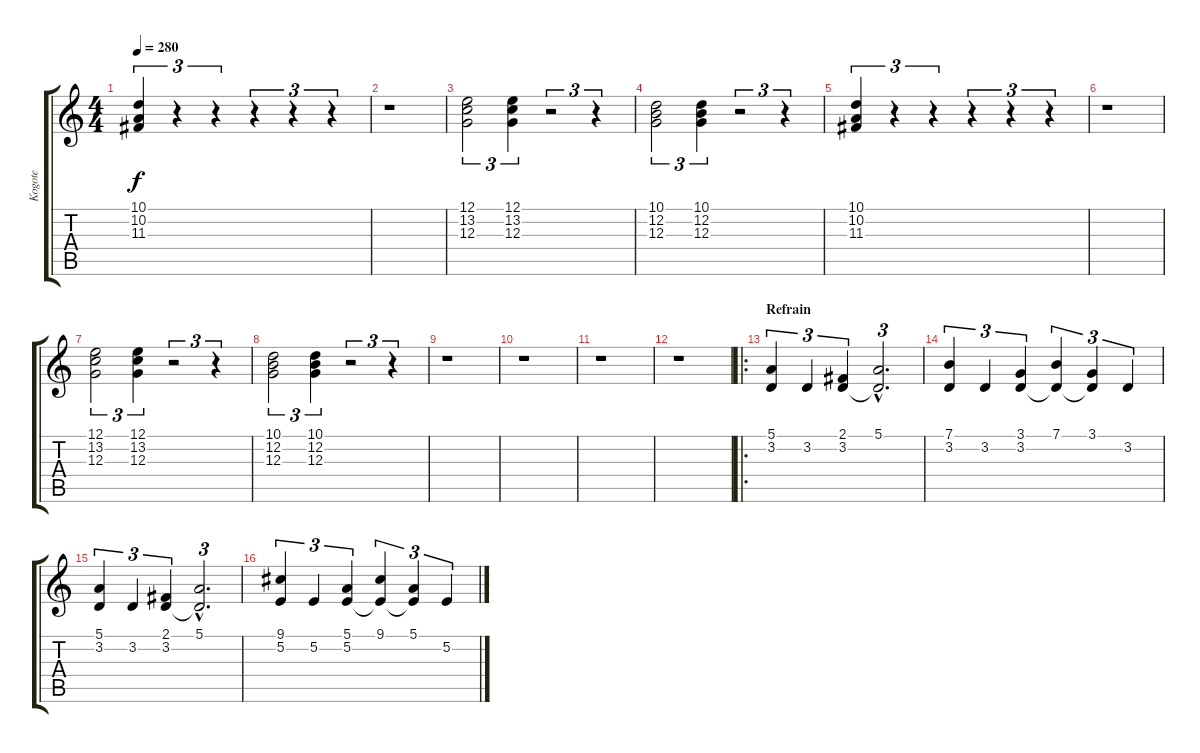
\track ("Kogote" "Kogote") {instrument accordion}
\staff {score tabs}
\tuning (E4 B3 G3 D3 A2 E2) {hide}
\ts (4 4)
\tempo 280
\clef g2
\ks c
(10.1 10.2 11.3).4{tu (3 2) dy f} r.4{tu (3 2)} r.4{tu (3 2)} r.4{tu (3 2)} r.4{tu (3 2)} r.4{tu (3 2)} |
r.1 |
(12.1 13.2 12.3).2{tu (3 2)} (12.1 13.2 12.3).4{tu (3 2)} r.2{tu (3 2)} r.4{tu (3 2)} |
(10.1 12.2 12.3).2{tu (3 2)} (10.1 12.2 12.3).4{tu (3 2)} r.2{tu (3 2)} r.4{tu (3 2)} |
(10.1 10.2 11.3).4{tu (3 2)} r.4{tu (3 2)} r.4{tu (3 2)} r.4{tu (3 2)} r.4{tu (3 2)} r.4{tu (3 2)} |
r.1 |
(12.1 13.2 12.3).2{tu (3 2)} (12.1 13.2 12.3).4{tu (3 2)} r.2{tu (3 2)} r.4{tu (3 2)} |
(10.1 12.2 12.3).2{tu (3 2)} (10.1 12.2 12.3).4{tu (3 2)} r.2{tu (3 2)} r.4{tu (3 2)} |
r.1 |
r.1 |
r.1 |
r.1 |
\ro
\section ("" "Refrain")
(5.1 3.2).4{tu (3 2)} 3.2.4{tu (3 2)} (2.1 3.2).4{tu (3 2)} (5.1{hac} 3.2{hac t}).2{d tu (3 2)} |
(7.1 3.2).4{tu (3 2)} 3.2.4{tu (3 2)} (3.1 3.2).4{tu (3 2)} (7.1 3.2{t}).4{tu (3 2)} (3.1 3.2{t}).4{tu (3 2)} 3.2.4{tu (3 2)} |
(5.1 3.2).4{tu (3 2)} 3.2.4{tu (3 2)} (2.1 3.2).4{tu (3 2)} (5.1{hac} 3.2{hac t}).2{d tu (3 2)} |
(9.1 5.2).4{tu (3 2)} 5.2.4{tu (3 2)} (5.1 5.2).4{tu (3 2)} (9.1 5.2{t}).4{tu (3 2)} (5.1 5.2{t}).4{tu (3 2)} 5.2.4{tu (3 2)}
